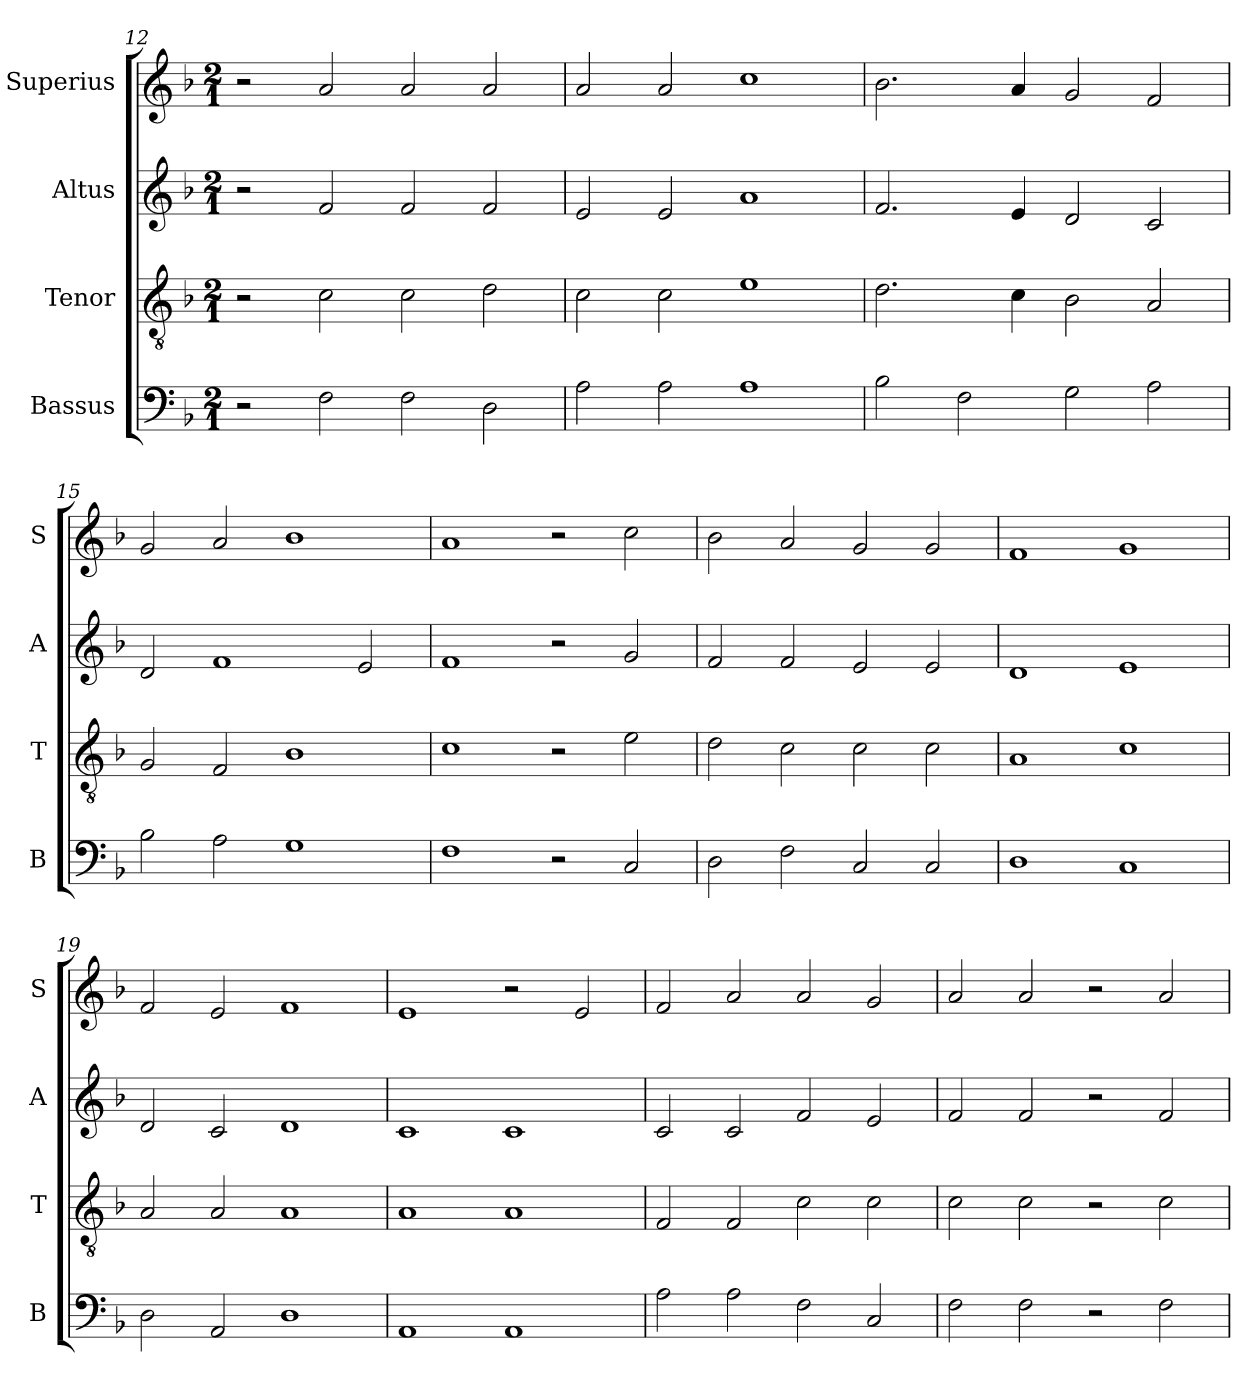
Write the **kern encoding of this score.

**kern	**kern	**kern	**kern
*part4	*part3	*part2	*part1
*staff4	*staff3	*staff2	*staff1
*I"Bassus	*I"Tenor	*I"Altus	*I"Superius
*I'B	*I'T	*I'A	*I'S
*clefF4	*clefGv2	*clefG2	*clefG2
*k[b-]	*k[b-]	*k[b-]	*k[b-]
*F:	*F:	*F:	*F:
*M2/1	*M2/1	*M2/1	*M2/1
=12	=12	=12	=12
2r	2r	2r	2r
2F	2c	2f	2a
2F	2c	2f	2a
2D	2d	2f	2a
=13	=13	=13	=13
2A	2c	2e	2a
2A	2c	2e	2a
1A	1e	1a	1cc
=14	=14	=14	=14
2B-	2.d	2.f	2.b-
2F	.	.	.
.	4c	4e	4a
2G	2B-	2d	2g
2A	2A	2c	2f
=15	=15	=15	=15
2B-	2G	2d	2g
2A	2F	1f	2a
1G	1B-	.	1b-
.	.	2e	.
=16	=16	=16	=16
1F	1c	1f	1a
2r	2r	2r	2r
2C	2e	2g	2cc
=17	=17	=17	=17
2D	2d	2f	2b-
2F	2c	2f	2a
2C	2c	2e	2g
2C	2c	2e	2g
=18	=18	=18	=18
1D	1A	1d	1f
1C	1c	1e	1g
=19	=19	=19	=19
2D	2A	2d	2f
2AA	2A	2c	2e
1D	1A	1d	1f
=20	=20	=20	=20
1AA	1A	1c	1e
1AA	1A	1c	2r
.	.	.	2e
=21	=21	=21	=21
2A	2F	2c	2f
2A	2F	2c	2a
2F	2c	2f	2a
2C	2c	2e	2g
=22	=22	=22	=22
2F	2c	2f	2a
2F	2c	2f	2a
2r	2r	2r	2r
2F	2c	2f	2a
=	=	=	=
*-	*-	*-	*-
